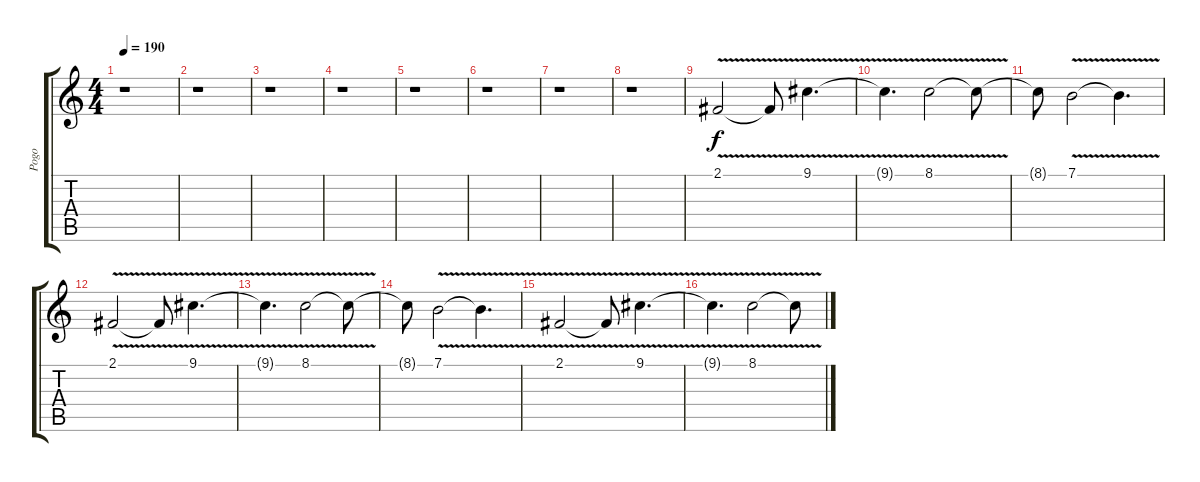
\track ("Pogo" "Pogo") {instrument drawbarorgan}
\staff {score tabs}
\tuning (E4 B3 G3 D3 A2 E2) {hide}
\ts (4 4)
\tempo 190
\clef g2
\ks c
r.1{dy f} |
r.1 |
r.1 |
r.1 |
r.1 |
r.1 |
r.1 |
r.1 |
2.1{v}.2 2.1{t}.8 9.1{v}.4{d} |
9.1{t}.4{d} 8.1{v}.2 8.1{t}.8 |
8.1{t}.8 7.1{v}.2 7.1{t}.4{d} |
2.1{v}.2 2.1{t}.8 9.1{v}.4{d} |
9.1{t}.4{d} 8.1{v}.2 8.1{t}.8 |
8.1{t}.8 7.1{v}.2 7.1{t}.4{d} |
2.1{v}.2 2.1{t}.8 9.1{v}.4{d} |
9.1{t}.4{d} 8.1{v}.2 8.1{t}.8
